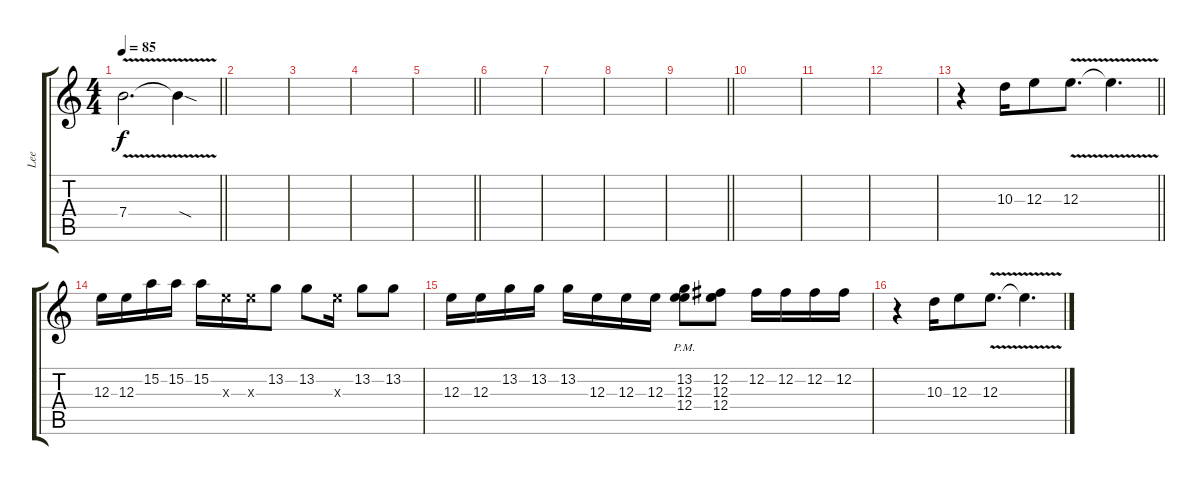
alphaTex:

\track ("Lee" "Lee") {instrument overdrivenguitar}
\staff {score tabs}
\tuning (Gb4 Gb3 E3 E3 E3 E2) {hide}
\ts (4 4)
\tempo 85
\clef g2
\barLineRight lightlight
\ks c
7.4{v}.2{d dy f instrument electricguitarmuted} 7.4{sod t}.4 |
|
|
|
\barLineRight lightlight
|
|
|
|
\barLineRight lightlight
|
|
|
|
\barLineRight lightlight
r.4 10.3.16 12.3.8 12.3{v}.8{d} 12.3{t}.4{d} |
12.3.16 12.3.16 15.2.16 15.2.16 15.2.16 12.3{x}.16 12.3{x}.16 13.2.8 13.2.8 12.3{x}.16 13.2.8 13.2.8 |
12.3.16 12.3.16 13.2.16 13.2.16 13.2.16 12.3.16 12.3.16 12.3.16 (13.2{pm} 12.3{pm} 12.4{pm}).8 (12.2 12.3 12.4).8 12.2.16 12.2.16 12.2.16 12.2.16 |
r.4 10.3.16 12.3.8 12.3{v}.8{d} 12.3{t}.4{d}
